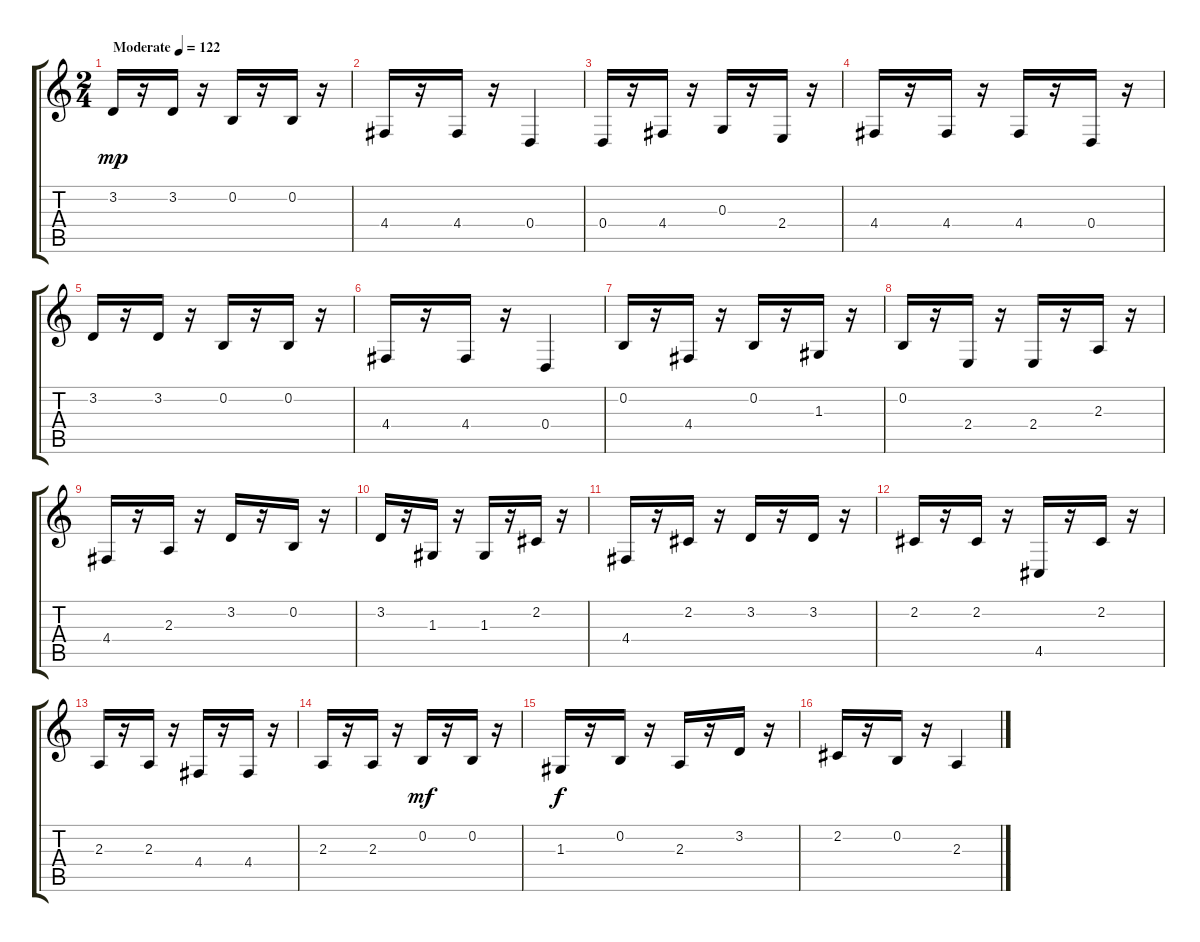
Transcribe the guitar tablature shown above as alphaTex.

\track "" {instrument stringensemble1}
\staff {score tabs}
\tuning (E4 B3 G3 D3 A2 E2) {hide}
\ts (2 4)
\tempo (122 "Moderate")
\clef g2
\ks c
3.2.16{dy mp instrument stringensemble1} r.16 3.2.16 r.16 0.2.16 r.16 0.2.16 r.16 |
4.4.16 r.16 4.4.16 r.16 0.4.4 |
0.4.16 r.16 4.4.16 r.16 0.3.16 r.16 2.4.16 r.16 |
4.4.16 r.16 4.4.16 r.16 4.4.16 r.16 0.4.16 r.16 |
3.2.16 r.16 3.2.16 r.16 0.2.16 r.16 0.2.16 r.16 |
4.4.16 r.16 4.4.16 r.16 0.4.4 |
0.2.16 r.16 4.4.16 r.16 0.2.16 r.16 1.3.16 r.16 |
0.2.16 r.16 2.4.16 r.16 2.4.16 r.16 2.3.16 r.16 |
4.4.16 r.16 2.3.16 r.16 3.2.16 r.16 0.2.16 r.16 |
3.2.16 r.16 1.3.16 r.16 1.3.16 r.16 2.2.16 r.16 |
4.4.16 r.16 2.2.16 r.16 3.2.16 r.16 3.2.16 r.16 |
2.2.16 r.16 2.2.16 r.16 4.5.16 r.16 2.2.16 r.16 |
2.3.16 r.16 2.3.16 r.16 4.4.16 r.16 4.4.16 r.16 |
2.3.16 r.16 2.3.16 r.16 0.2.16{dy mf} r.16 0.2.16 r.16 |
1.3.16{dy f} r.16 0.2.16 r.16 2.3.16 r.16 3.2.16 r.16 |
2.2.16 r.16 0.2.16 r.16 2.3.4
